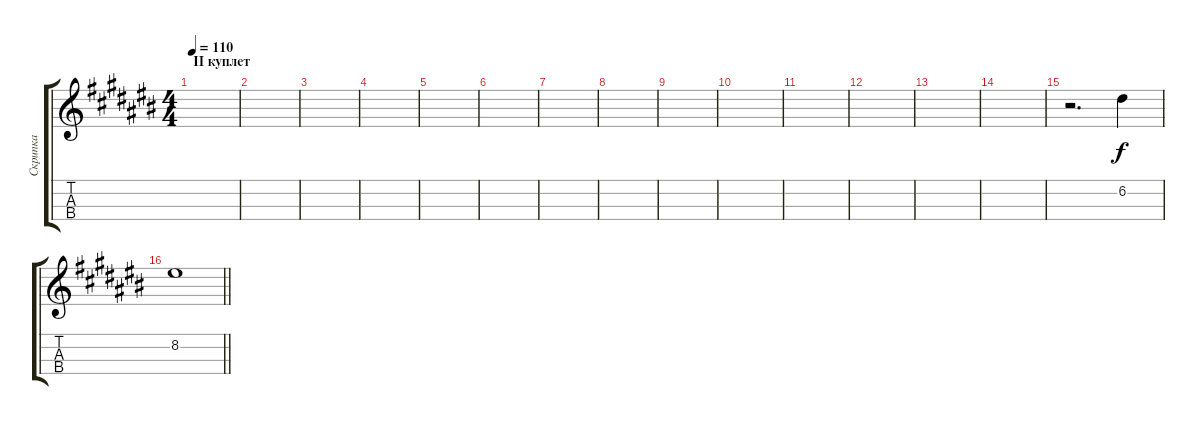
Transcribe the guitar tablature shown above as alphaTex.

\track ("Скрипка" "Скрипка") {instrument violin}
\staff {score tabs}
\tuning (E5 A4 D4 G3) {hide}
\ts (4 4)
\section ("" "II куплет")
\tempo 110
\clef g2
\ks a#minor
|
|
|
|
|
|
|
|
|
|
|
|
|
|
r.2{d} 6.2.4 |
\barLineRight lightlight
8.2.1
